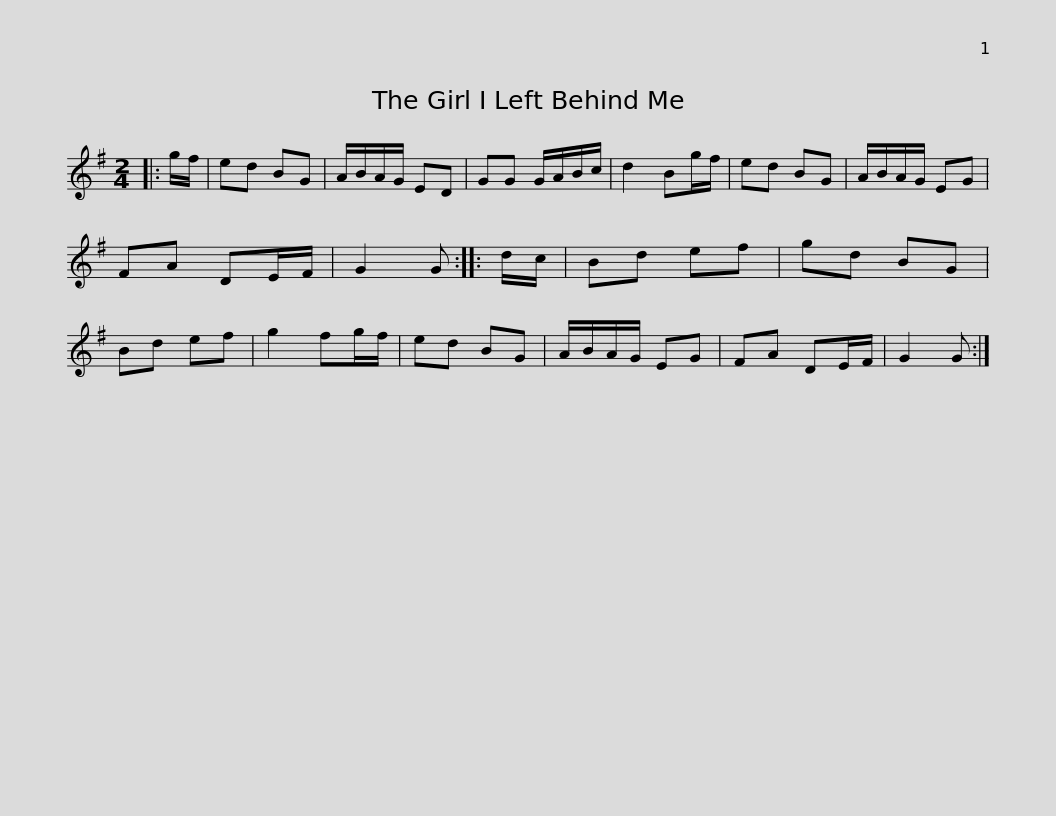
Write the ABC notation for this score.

X:1
L:1/8
M:2/4
I:linebreak $
K:G
V:1 treble
V:1
|: g/f/ | ed BG | A/B/A/G/ ED | GG G/A/B/c/ | d2 Bg/f/ | %5
 ed BG | A/B/A/G/ EG | FA DE/F/ | G2 G :: d/c/ |$ %10
 Bd ef | gd BG | Bd ef | g2 fg/f/ | ed BG | %15
 A/B/A/G/ EG | FA DE/F/ | G2 G :| %18
